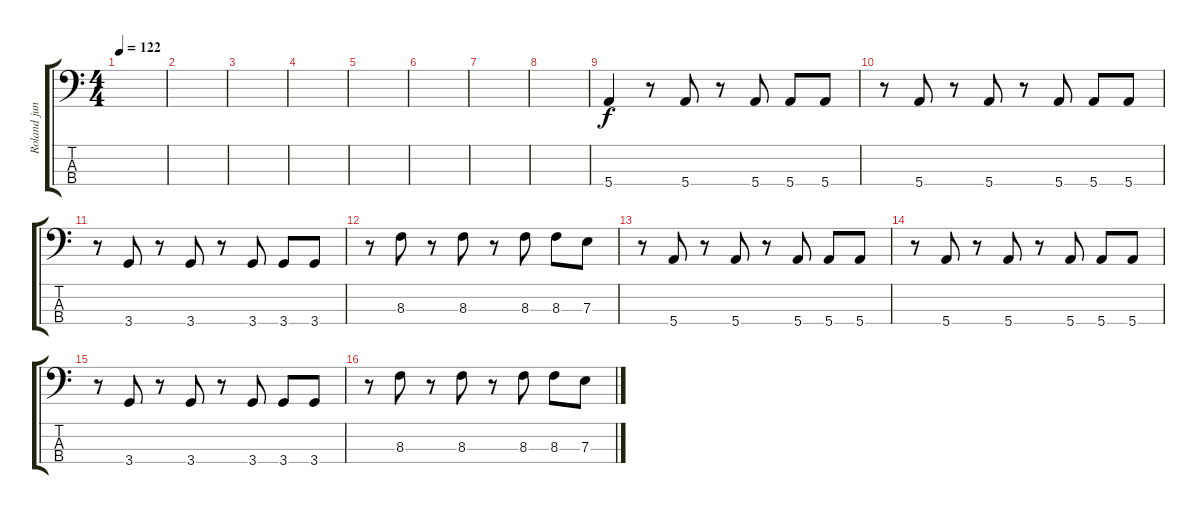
\track ("Roland juno DI" "Roland jun") {instrument synthbass2}
\staff {score tabs}
\tuning (G2 D2 A1 E1) {hide}
\ts (4 4)
\tempo 122
\clef f4
\ks c
|
|
|
|
|
|
|
|
5.4.4 r.8 5.4.8 r.8 5.4.8 5.4.8 5.4.8 |
r.8 5.4.8 r.8 5.4.8 r.8 5.4.8 5.4.8 5.4.8 |
r.8 3.4.8 r.8 3.4.8 r.8 3.4.8 3.4.8 3.4.8 |
r.8 8.3.8 r.8 8.3.8 r.8 8.3.8 8.3.8 7.3.8 |
r.8 5.4.8 r.8 5.4.8 r.8 5.4.8 5.4.8 5.4.8 |
r.8 5.4.8 r.8 5.4.8 r.8 5.4.8 5.4.8 5.4.8 |
r.8 3.4.8 r.8 3.4.8 r.8 3.4.8 3.4.8 3.4.8 |
r.8 8.3.8 r.8 8.3.8 r.8 8.3.8 8.3.8 7.3.8
